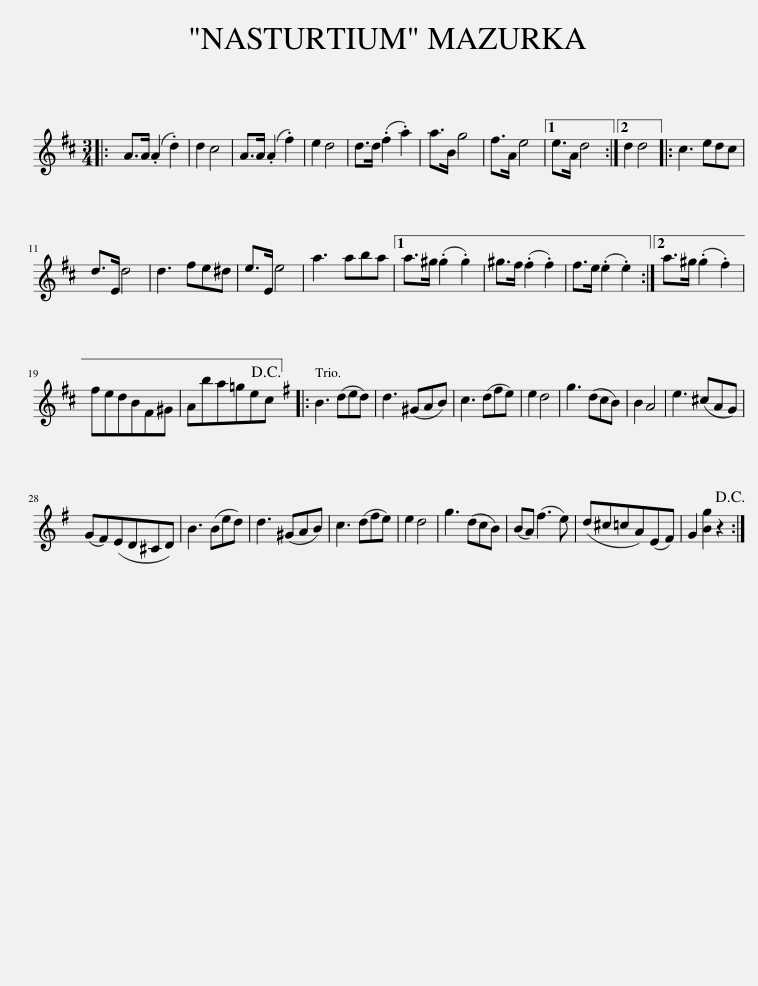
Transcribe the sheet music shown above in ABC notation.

X:1
L:1/8
M:3/4
I:linebreak $
K:D
V:1 treble
V:1
|: A>A (.A2 .d2) | d2 c4 | A>A (.A2 .f2) | e2 d4 | d>d (.f2 .a2) | %5
 a>B g4 | f>A e4 |1 e>A d4 :|2 d2 d4 |: c3 edc |$ %10
 d>E d4 | d3 fe^d | e>E e4 | a3 aba |1 a>^g (.g2 .g2) | %15
 ^g>f (.f2 .f2) | f>e (.e2 .e2) :|2 a>^g (.g2 .f2) |$ fedBF^G | Aba=gec!D.C.! |: %20
[K:G] B3 (ded) | d3 (^GAB) | c3 (dfe) | e2 d4 | g3 (dcB) | %25
 B2 A4 | e3 (^cAG) |$ (GF)(ED^CD) | B3 (Bed) | d3 (^GAB) | %30
 c3 (dfe) | e2 d4 | g3 (dcB) | (BA) (f3 e) | (d^c=cA)(EF) | %35
 G2 [Bg]2 z2!D.C.! :| %36
